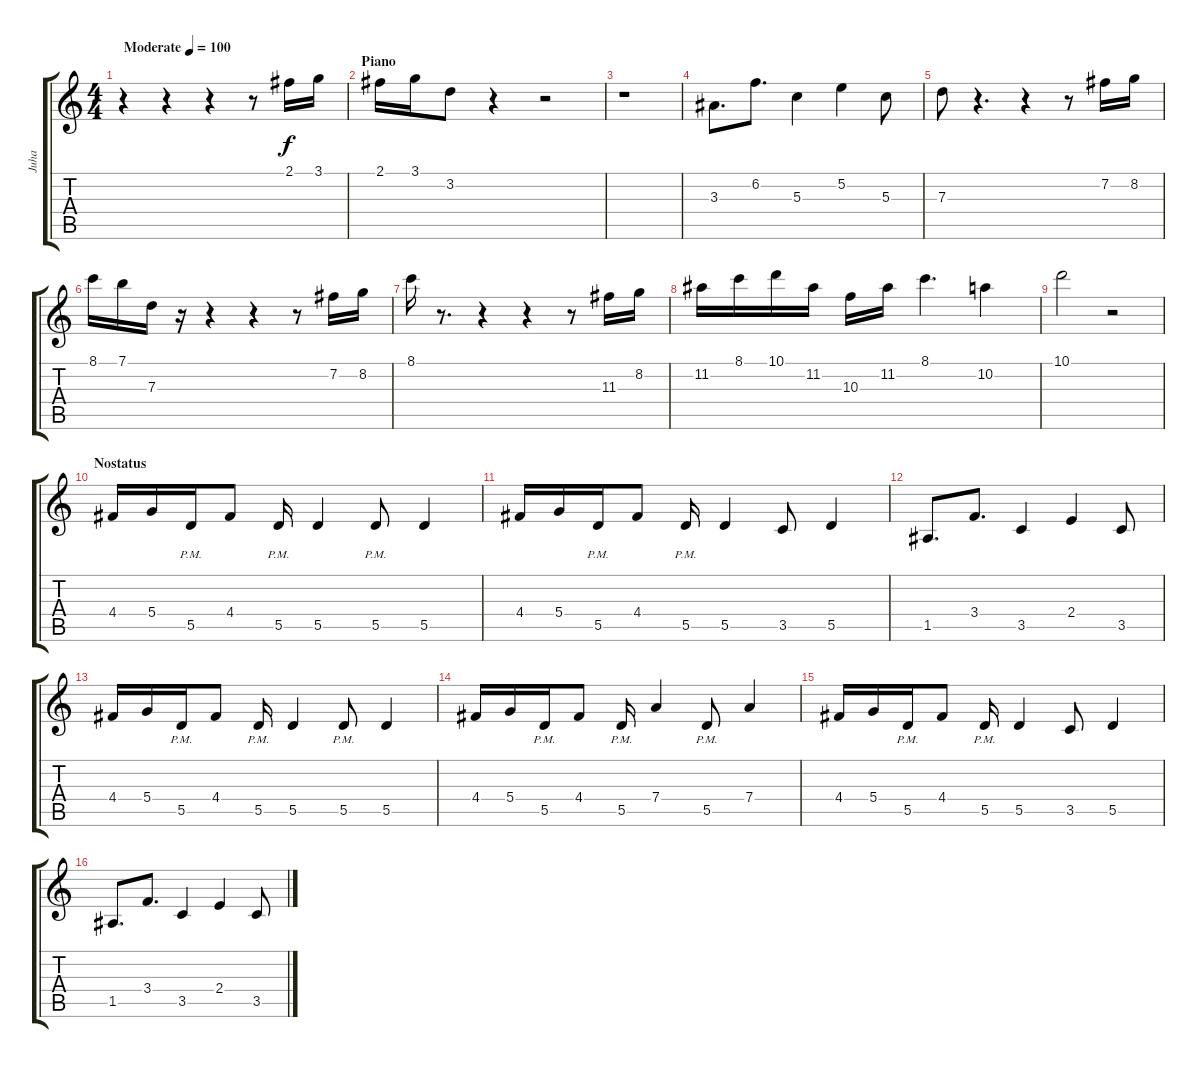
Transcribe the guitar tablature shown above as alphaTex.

\track ("Juha" "Juha") {instrument overdrivenguitar}
\staff {score tabs}
\tuning (E4 B3 G3 D3 A2 E2) {hide}
\ts (4 4)
\tempo (100 "Moderate")
\clef g2
\ks c
r.4{dy f instrument overdrivenguitar} r.4 r.4 r.8 2.1.16 3.1.16 |
\section ("" "Piano")
2.1.16 3.1.16 3.2.8 r.4 r.2 |
r.1 |
3.3.8{d} 6.2.8{d} 5.3.4 5.2.4 5.3.8 |
7.3.8 r.4{d} r.4 r.8 7.2.16 8.2.16 |
8.1.16 7.1.16 7.3.16 r.16 r.4 r.4 r.8 7.2.16 8.2.16 |
8.1.16 r.8{d} r.4 r.4 r.8 11.3.16 8.2.16 |
11.2.16 8.1.16 10.1.16 11.2.16 10.3.16 11.2.16 8.1.4{d} 10.2.4 |
10.1.2 r.2 |
\section ("" "Nostatus")
4.4.16 5.4.16 5.5{pm}.16 4.4.8 5.5{pm}.16 5.5.4 5.5{pm}.8 5.5.4 |
4.4.16 5.4.16 5.5{pm}.16 4.4.8 5.5{pm}.16 5.5.4 3.5.8 5.5.4 |
1.5.8{d} 3.4.8{d} 3.5.4 2.4.4 3.5.8 |
4.4.16 5.4.16 5.5{pm}.16 4.4.8 5.5{pm}.16 5.5.4 5.5{pm}.8 5.5.4 |
4.4.16 5.4.16 5.5{pm}.16 4.4.8 5.5{pm}.16 7.4.4 5.5{pm}.8 7.4.4 |
4.4.16 5.4.16 5.5{pm}.16 4.4.8 5.5{pm}.16 5.5.4 3.5.8 5.5.4 |
1.5.8{d} 3.4.8{d} 3.5.4 2.4.4 3.5.8
